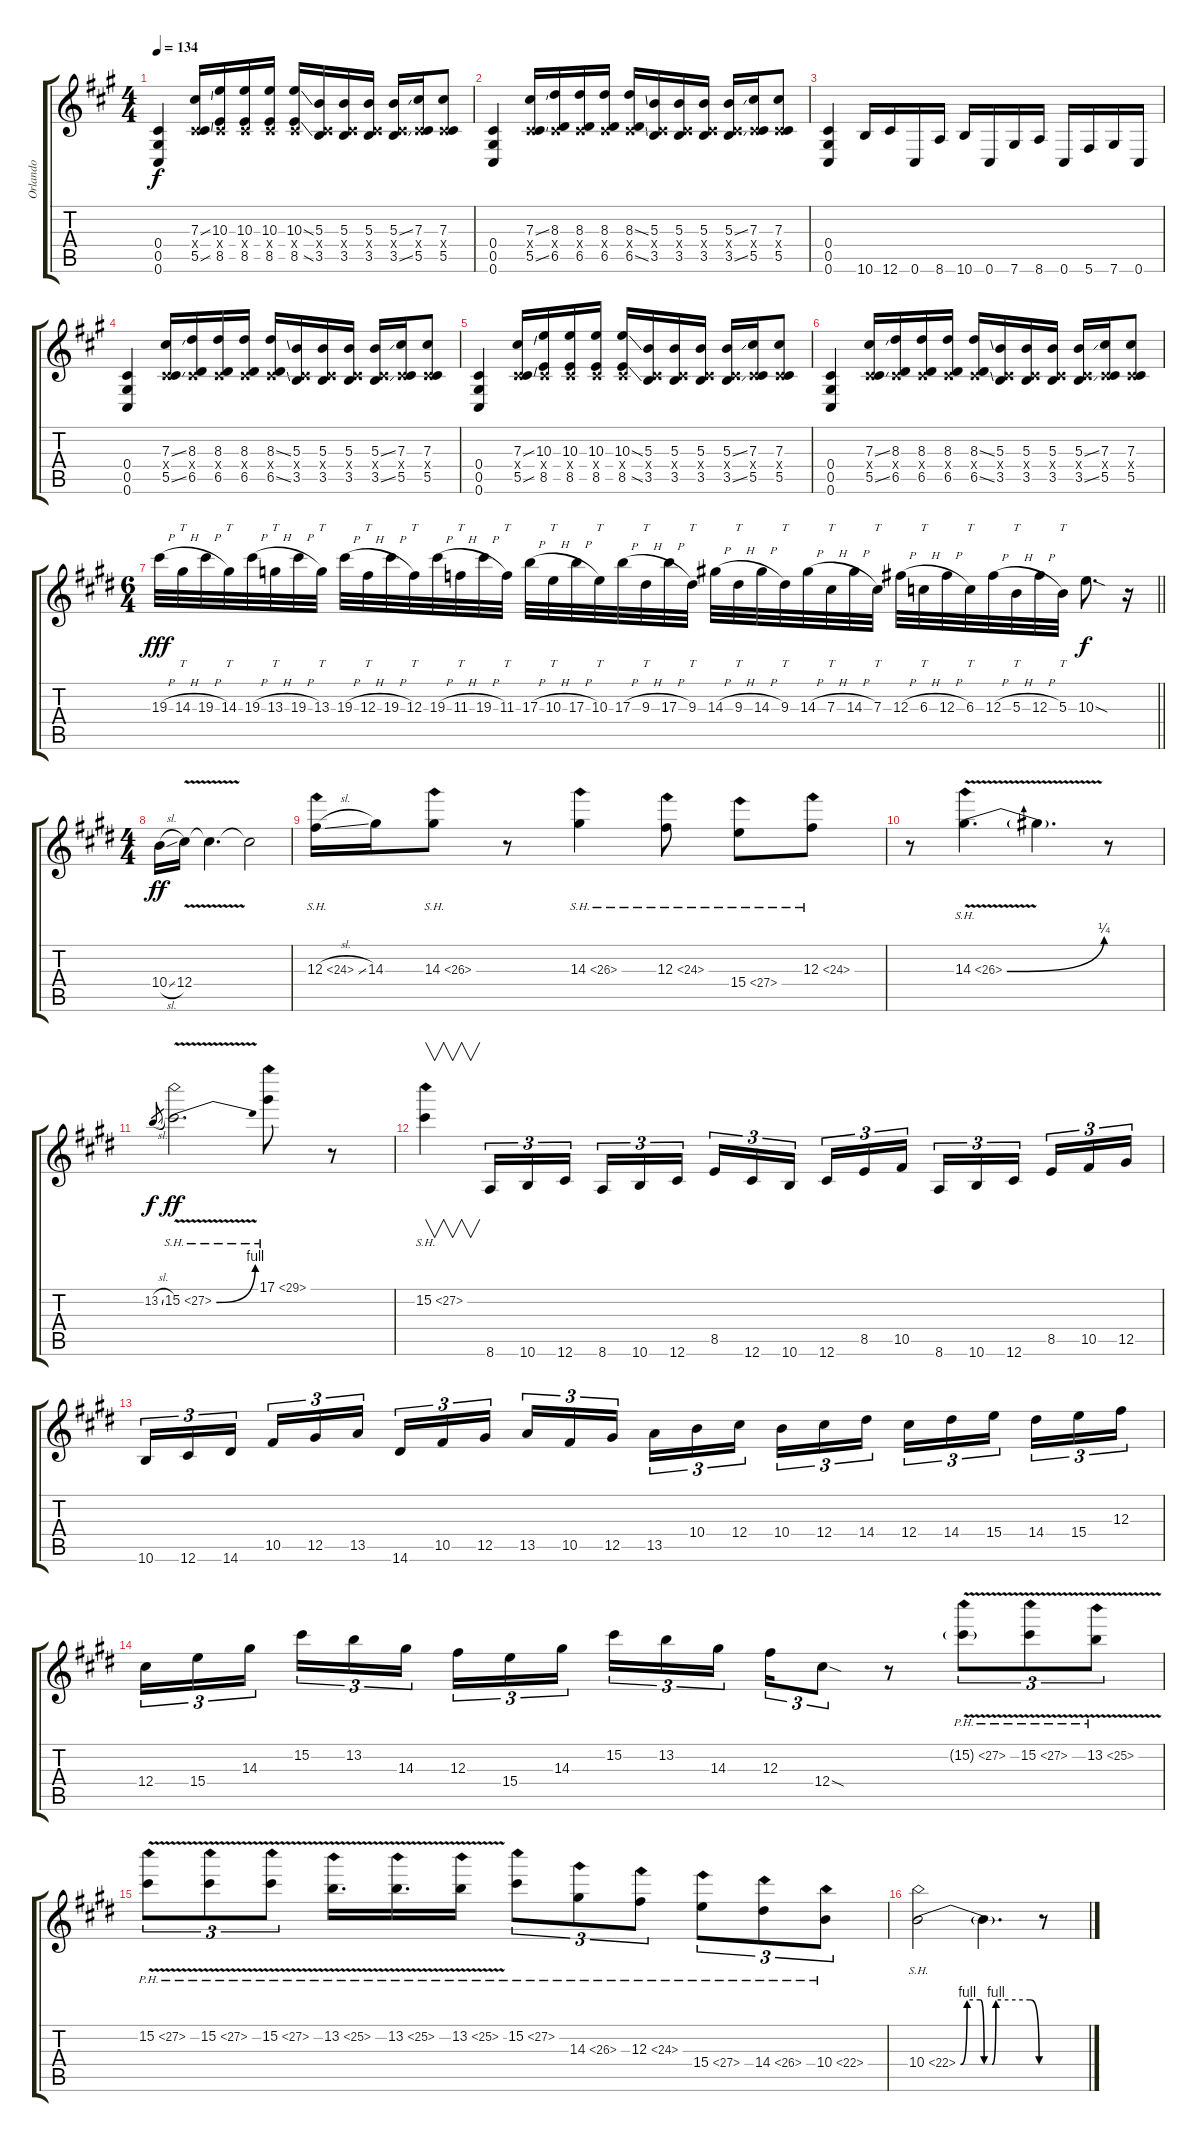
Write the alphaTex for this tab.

\track ("Orlando" "Orlando") {instrument distortionguitar}
\staff {score tabs}
\tuning (Eb4 Bb3 Gb3 Db3 Ab2 Db2) {hide}
\ts (4 4)
\tempo 134
\clef g2
\ks f#minor
(0.4 0.5 0.6).4{dy f} (7.3{ss} 0.4{x} 5.5{ss}).16 (10.3 0.4{x} 8.5).16 (10.3 0.4{x} 8.5).16 (10.3 0.4{x} 8.5).16 (10.3{ss} 0.4{x} 8.5{ss}).16 (5.3 0.4{x} 3.5).16 (5.3 0.4{x} 3.5).16 (5.3 0.4{x} 3.5).16 (5.3{ss} 0.4{x} 3.5{ss}).16 (7.3 0.4{x} 5.5).16 (7.3 0.4{x} 5.5).8 |
(0.4 0.5 0.6).4 (7.3{ss} 0.4{x} 5.5{ss}).16 (8.3 0.4{x} 6.5).16 (8.3 0.4{x} 6.5).16 (8.3 0.4{x} 6.5).16 (8.3{ss} 0.4{x} 6.5{ss}).16 (5.3 0.4{x} 3.5).16 (5.3 0.4{x} 3.5).16 (5.3 0.4{x} 3.5).16 (5.3{ss} 0.4{x} 3.5{ss}).16 (7.3 0.4{x} 5.5).16 (7.3 0.4{x} 5.5).8 |
(0.4 0.5 0.6).4 10.6.16 12.6.16 0.6.16 8.6.16 10.6.16 0.6.16 7.6.16 8.6.16 0.6.16 5.6.16 7.6.16 0.6.16 |
(0.4 0.5 0.6).4 (7.3{ss} 0.4{x} 5.5{ss}).16 (8.3 0.4{x} 6.5).16 (8.3 0.4{x} 6.5).16 (8.3 0.4{x} 6.5).16 (8.3{ss} 0.4{x} 6.5{ss}).16 (5.3 0.4{x} 3.5).16 (5.3 0.4{x} 3.5).16 (5.3 0.4{x} 3.5).16 (5.3{ss} 0.4{x} 3.5{ss}).16 (7.3 0.4{x} 5.5).16 (7.3 0.4{x} 5.5).8 |
(0.4 0.5 0.6).4 (7.3{ss} 0.4{x} 5.5{ss}).16 (10.3 0.4{x} 8.5).16 (10.3 0.4{x} 8.5).16 (10.3 0.4{x} 8.5).16 (10.3{ss} 0.4{x} 8.5{ss}).16 (5.3 0.4{x} 3.5).16 (5.3 0.4{x} 3.5).16 (5.3 0.4{x} 3.5).16 (5.3{ss} 0.4{x} 3.5{ss}).16 (7.3 0.4{x} 5.5).16 (7.3 0.4{x} 5.5).8 |
(0.4 0.5 0.6).4 (7.3{ss} 0.4{x} 5.5{ss}).16 (8.3 0.4{x} 6.5).16 (8.3 0.4{x} 6.5).16 (8.3 0.4{x} 6.5).16 (8.3{ss} 0.4{x} 6.5{ss}).16 (5.3 0.4{x} 3.5).16 (5.3 0.4{x} 3.5).16 (5.3 0.4{x} 3.5).16 (5.3{ss} 0.4{x} 3.5{ss}).16 (7.3 0.4{x} 5.5).16 (7.3 0.4{x} 5.5).8 |
\ts (6 4)
\barLineRight lightlight
\ks c#minor
19.3{h}.32{dy fff volume 16 instrument overdrivenguitar} 14.3{h}.32{tt} 19.3{h}.32 14.3.32{tt} 19.3{h}.32 13.3{h}.32{tt} 19.3{h}.32 13.3.32{tt} 19.3{h}.32 12.3{h}.32{tt} 19.3{h}.32 12.3.32{tt} 19.3{h}.32 11.3{h}.32{tt} 19.3{h}.32 11.3.32{tt} 17.3{h}.32 10.3{h}.32{tt} 17.3{h}.32 10.3.32{tt} 17.3{h}.32 9.3{h}.32{tt} 17.3{h}.32 9.3.32{tt} 14.3{h}.32 9.3{h}.32{tt} 14.3{h}.32 9.3.32{tt} 14.3{h}.32 7.3{h}.32{tt} 14.3{h}.32 7.3.32{tt} 12.3{h}.32 6.3{h}.32{tt} 12.3{h}.32 6.3.32{tt} 12.3{h}.32 5.3{h}.32{tt} 12.3{h}.32 5.3.32{tt} 10.3{sod}.8{d dy f} r.16 |
\ts (4 4)
10.4{sl}.16{dy ff} 12.4{v}.16 12.4{t}.4{d} 12.4{t}.2 |
12.3{sh 12 sl}.16 14.3.16 14.3{sh 12}.8 r.8 14.3{sh 12}.4 12.3{sh 12}.8 15.4{sh 12}.8 12.3{sh 12}.8 |
r.8 14.3{be (bend 0 0 60 1) sh 12 v}.4{d} 14.3{t}.4{d} r.8 |
13.2{sl}.8{gr dy f} 15.2{be (bend 0 0 60 4) sh 12 v}.2{d dy ff} 17.1{sh 12}.8 r.8 |
15.2{sh 12}.4{v} 8.6.16{tu (3 2)} 10.6.16{tu (3 2)} 12.6.16{tu (3 2) beam splitsecondary} 8.6.16{tu (3 2)} 10.6.16{tu (3 2)} 12.6.16{tu (3 2)} 8.5.16{tu (3 2)} 12.6.16{tu (3 2)} 10.6.16{tu (3 2) beam splitsecondary} 12.6.16{tu (3 2)} 8.5.16{tu (3 2)} 10.5.16{tu (3 2)} 8.6.16{tu (3 2)} 10.6.16{tu (3 2)} 12.6.16{tu (3 2) beam splitsecondary} 8.5.16{tu (3 2)} 10.5.16{tu (3 2)} 12.5.16{tu (3 2)} |
10.6.16{tu (3 2)} 12.6.16{tu (3 2)} 14.6.16{tu (3 2) beam splitsecondary} 10.5.16{tu (3 2)} 12.5.16{tu (3 2)} 13.5.16{tu (3 2)} 14.6.16{tu (3 2)} 10.5.16{tu (3 2)} 12.5.16{tu (3 2) beam splitsecondary} 13.5.16{tu (3 2)} 10.5.16{tu (3 2)} 12.5.16{tu (3 2)} 13.5.16{tu (3 2)} 10.4.16{tu (3 2)} 12.4.16{tu (3 2) beam splitsecondary} 10.4.16{tu (3 2)} 12.4.16{tu (3 2)} 14.4.16{tu (3 2)} 12.4.16{tu (3 2)} 14.4.16{tu (3 2)} 15.4.16{tu (3 2) beam splitsecondary} 14.4.16{tu (3 2)} 15.4.16{tu (3 2)} 12.3.16{tu (3 2)} |
12.4.16{tu (3 2)} 15.4.16{tu (3 2)} 14.3.16{tu (3 2) beam splitsecondary} 15.2.16{tu (3 2)} 13.2.16{tu (3 2)} 14.3.16{tu (3 2)} 12.3.16{tu (3 2)} 15.4.16{tu (3 2)} 14.3.16{tu (3 2) beam splitsecondary} 15.2.16{tu (3 2)} 13.2.16{tu (3 2)} 14.3.16{tu (3 2)} 12.3.16{tu (3 2)} 12.4{sod}.8{tu (3 2)} r.8 15.2{ph 12 v g}.8{tu (3 2)} 15.2{ph 12 v}.8{tu (3 2)} 13.2{ph 12 v}.8{tu (3 2)} |
15.2{ph 12 v}.8{tu (3 2)} 15.2{ph 12 v}.8{tu (3 2)} 15.2{ph 12 v}.8{tu (3 2)} 13.2{ph 12 v}.16{d} 13.2{ph 12 v}.16{d} 13.2{ph 12 v}.16 15.2{ph 12}.8{tu (3 2)} 14.3{ph 12}.8{tu (3 2)} 12.3{ph 12}.8{tu (3 2)} 15.4{ph 12}.8{tu (3 2)} 14.4{ph 12}.8{tu (3 2)} 10.4{ph 12}.8{tu (3 2)} |
10.4{be (custom 0 0 5 4 15 4 18 0 24 0 27 4 53 4 60 0) sh 12}.2 10.4{t}.4{d} r.8
